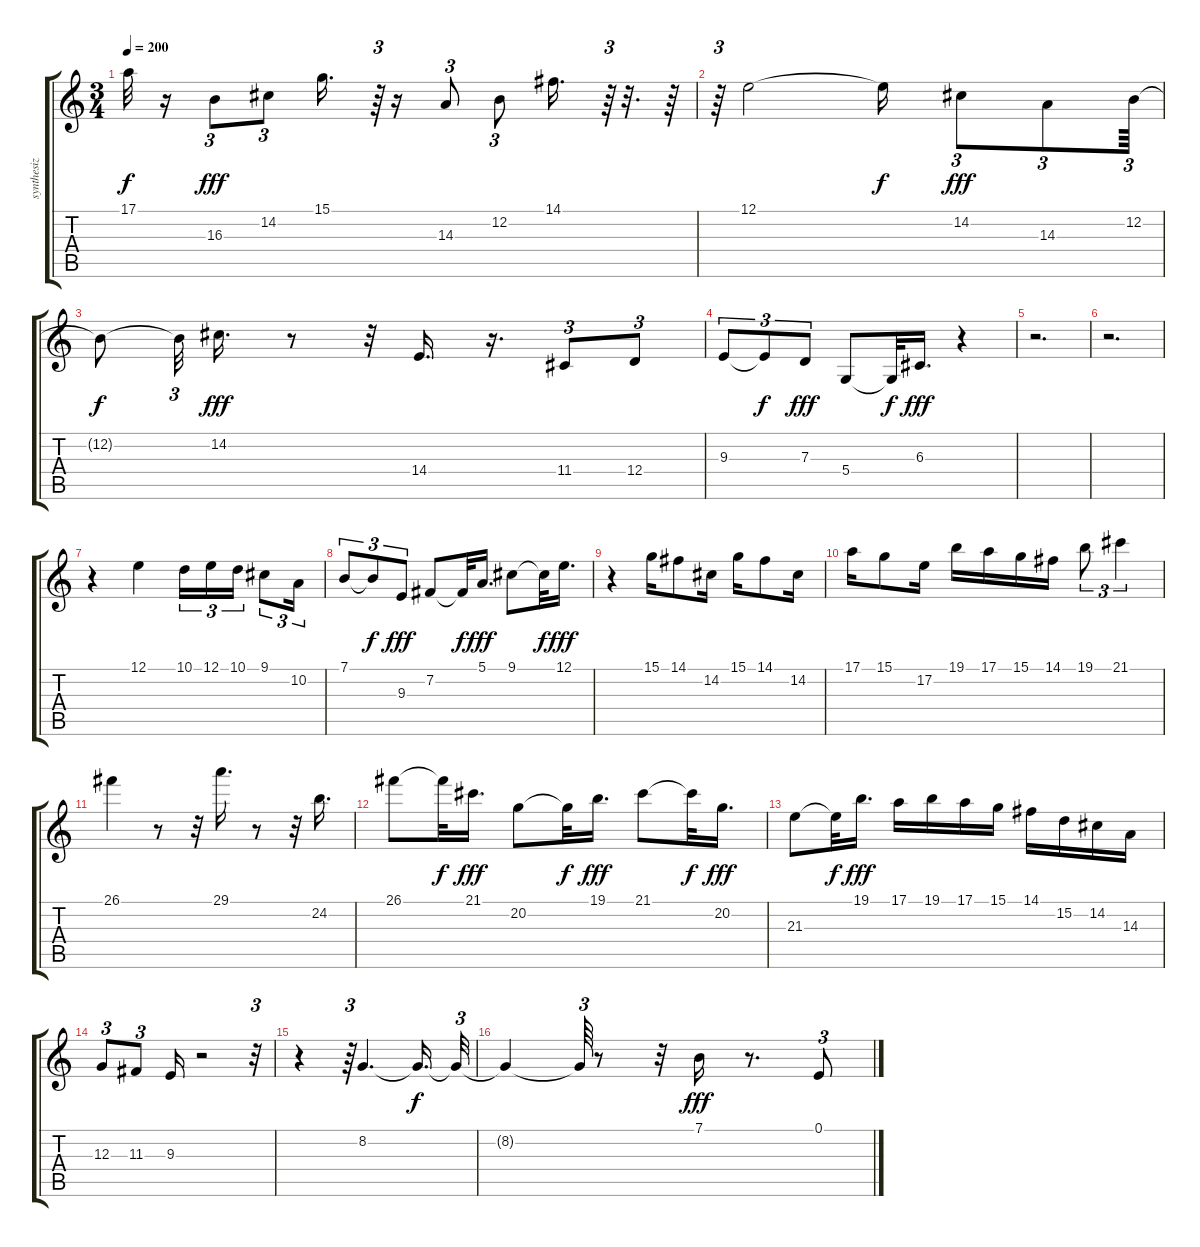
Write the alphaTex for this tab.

\track (" synthesizer 1" " synthesiz") {instrument lead3calliope}
\staff {score tabs}
\tuning (E4 B3 G3 D3 A2 E2) {hide}
\ts (3 4)
\tempo 200
\clef g2
\ks c
17.1{t}.32{dy f} r.16 16.3.8{tu (3 2) dy fff} 14.2.8{tu (3 2)} 15.1.16{d} r.64{tu (3 2)} r.16 14.3.8{tu (3 2)} 12.2.8{tu (3 2)} 14.1.16{d} r.64{tu (3 2)} r.32{d} r.64 |
r.64{tu (3 2)} 12.1.2 12.1{t}.16{dy f} 14.2.8{tu (3 2) dy fff} 14.3.8{tu (3 2)} 12.2.64{tu (3 2)} |
12.2{t}.8{dy f} 12.2{t}.32{tu (3 2)} 14.2.16{d dy fff} r.8 r.32 14.4.16{d} r.16{d} 11.4.8{tu (3 2)} 12.4.8{tu (3 2)} |
9.3.8{tu (3 2)} 9.3{t}.8{tu (3 2) dy f} 7.3.8{tu (3 2) dy fff} 5.4.8 5.4{t}.32{dy f} 6.3.16{d dy fff} r.4 |
r.2{d} |
r.2{d} |
r.4 12.1.4 10.1.16{tu (3 2)} 12.1.16{tu (3 2)} 10.1.16{tu (3 2)} 9.1.8{tu (3 2)} 10.2.16{tu (3 2)} |
7.1.8{tu (3 2)} 7.1{t}.8{tu (3 2) dy f} 9.3.8{tu (3 2) dy fff} 7.2.8 7.2{t}.32{dy f} 5.1.16{d dy fff} 9.1.8 9.1{t}.32{dy f} 12.1.16{d dy fff} |
r.4 15.1.16 14.1.8 14.2.16 15.1.16 14.1.8 14.2.16 |
17.1.16 15.1.8 17.2.16 19.1.16 17.1.16 15.1.16 14.1.16 19.1.8{tu (3 2)} 21.1.4{tu (3 2)} |
26.1.4 r.8 r.32 29.1.16{d} r.8 r.32 24.2.16{d} |
26.1.8 26.1{t}.32{dy f} 21.1.16{d dy fff} 20.2.8 20.2{t}.32{dy f} 19.1.16{d dy fff} 21.1.8 21.1{t}.32{dy f} 20.2.16{d dy fff} |
21.3.8 21.3{t}.32{dy f} 19.1.16{d dy fff} 17.1.16 19.1.16 17.1.16 15.1.16 14.1.16 15.2.16 14.2.16 14.3.16 |
12.3.8{tu (3 2)} 11.3.8{tu (3 2)} 9.3.16 r.2 r.32{tu (3 2)} |
r.4 r.64{tu (3 2)} 8.2.4{d} 8.2{t}.16{d dy f} 8.2{t}.32{tu (3 2)} |
8.2{t}.4 8.2{t}.64{tu (3 2)} r.8 r.32 7.1.16{dy fff} r.8{d} 0.1.8{tu (3 2)}
